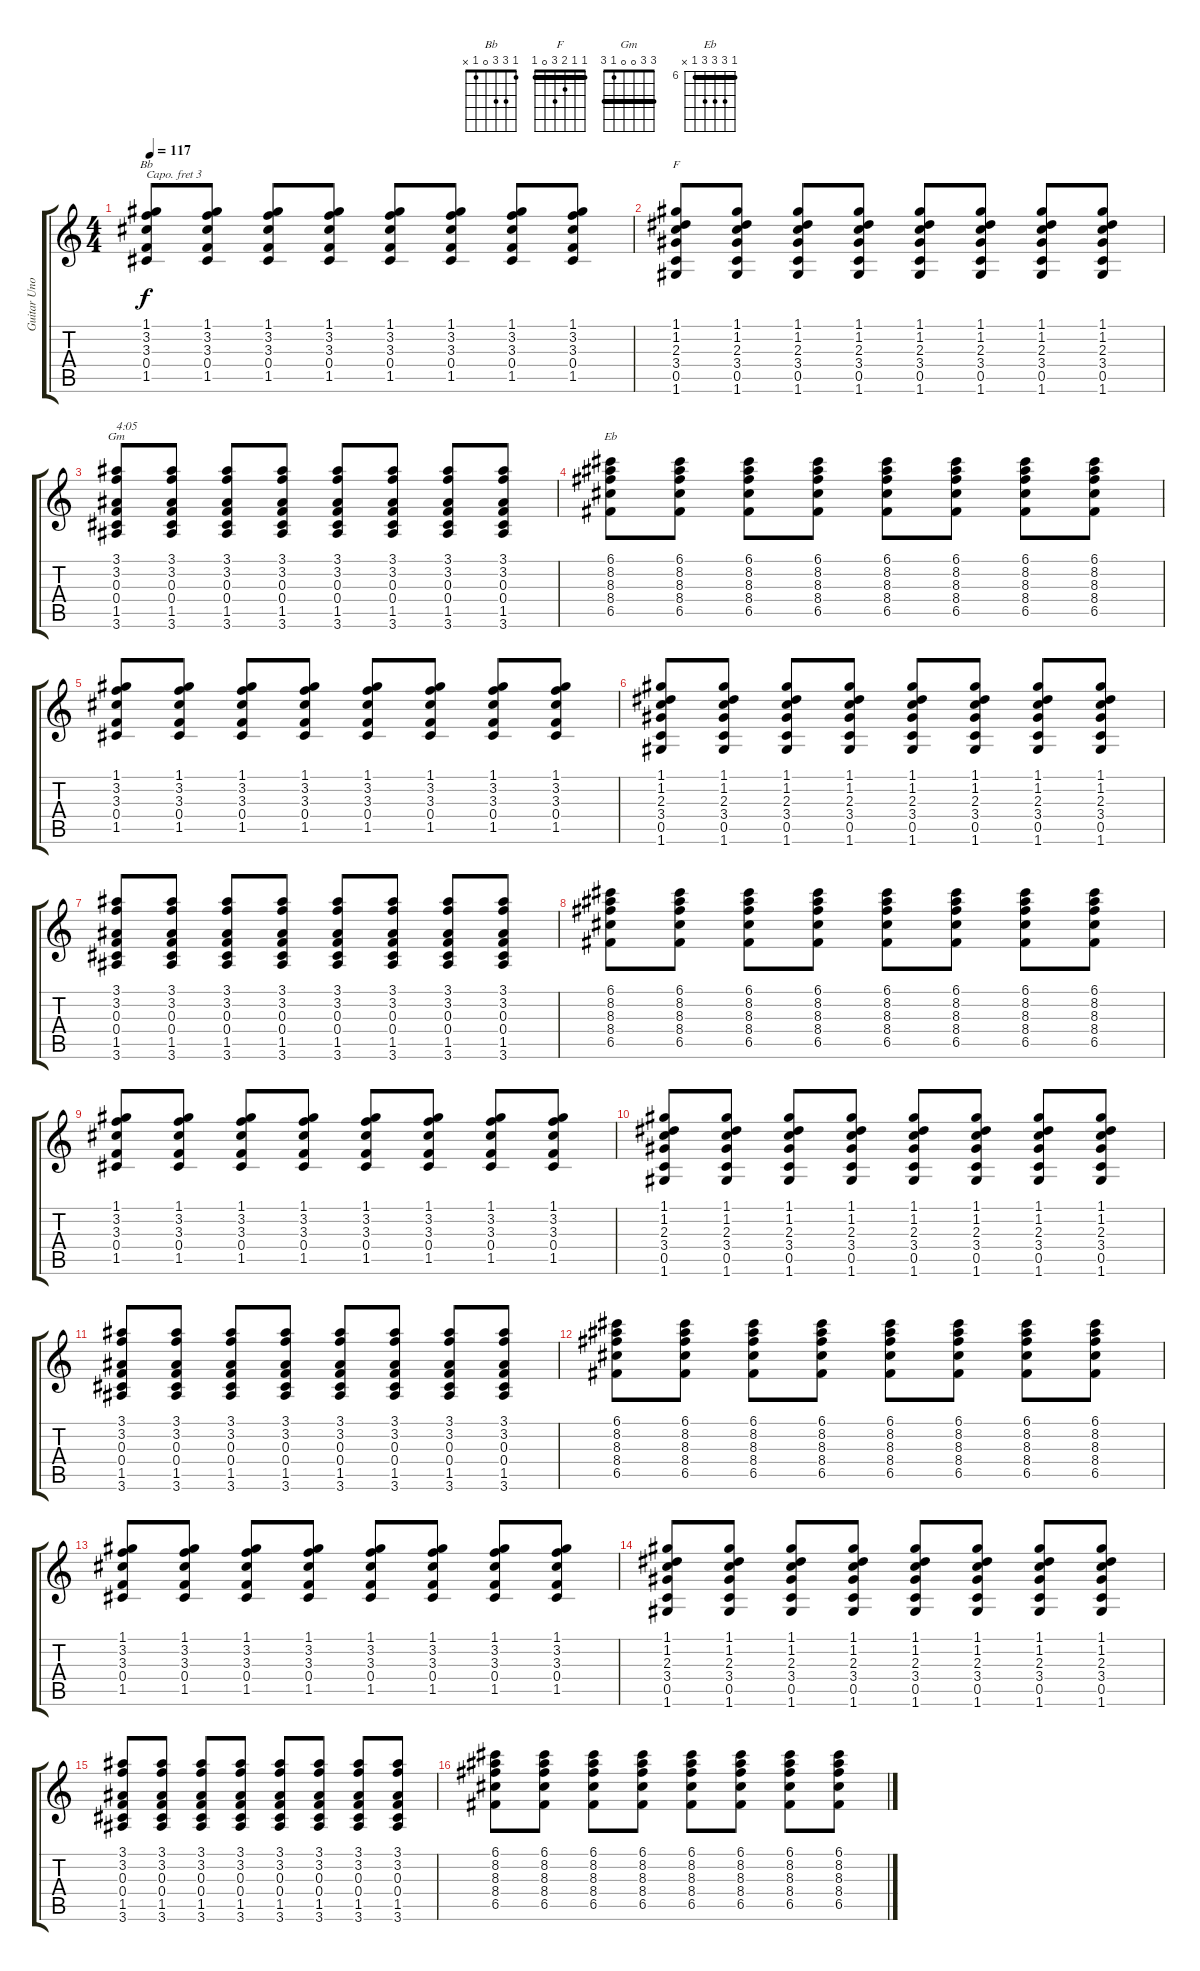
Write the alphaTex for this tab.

\track ("Guitar Uno" "Guitar Uno") {instrument electricguitarclean}
\staff {score tabs}
\capo 3
\tuning (E4 B3 G3 D3 A2 E2) {hide}
\chord ("Bb" 1 3 3 0 1 x)
\chord ("F" 1 1 2 3 0 1) {barre 1}
\chord ("Gm" 3 3 0 0 1 3) {barre 3}
\chord ("Eb" 6 8 8 8 6 x) {firstfret 6 barre 6}
\ts (4 4)
\tempo 117
\clef g2
\ks c
(1.1 3.2 3.3 0.4 1.5).8{ch "Bb" dy f} (1.1 3.2 3.3 0.4 1.5).8 (1.1 3.2 3.3 0.4 1.5).8 (1.1 3.2 3.3 0.4 1.5).8 (1.1 3.2 3.3 0.4 1.5).8 (1.1 3.2 3.3 0.4 1.5).8 (1.1 3.2 3.3 0.4 1.5).8 (1.1 3.2 3.3 0.4 1.5).8 |
(1.1 1.2 2.3 3.4 0.5 1.6).8{ch "F"} (1.1 1.2 2.3 3.4 0.5 1.6).8 (1.1 1.2 2.3 3.4 0.5 1.6).8 (1.1 1.2 2.3 3.4 0.5 1.6).8 (1.1 1.2 2.3 3.4 0.5 1.6).8 (1.1 1.2 2.3 3.4 0.5 1.6).8 (1.1 1.2 2.3 3.4 0.5 1.6).8 (1.1 1.2 2.3 3.4 0.5 1.6).8 |
(3.1 3.2 0.3 0.4 1.5 3.6).8{ch "Gm" txt "4:05"} (3.1 3.2 0.3 0.4 1.5 3.6).8 (3.1 3.2 0.3 0.4 1.5 3.6).8 (3.1 3.2 0.3 0.4 1.5 3.6).8 (3.1 3.2 0.3 0.4 1.5 3.6).8 (3.1 3.2 0.3 0.4 1.5 3.6).8 (3.1 3.2 0.3 0.4 1.5 3.6).8 (3.1 3.2 0.3 0.4 1.5 3.6).8 |
(6.1 8.2 8.3 8.4 6.5).8{ch "Eb"} (6.1 8.2 8.3 8.4 6.5).8 (6.1 8.2 8.3 8.4 6.5).8 (6.1 8.2 8.3 8.4 6.5).8 (6.1 8.2 8.3 8.4 6.5).8 (6.1 8.2 8.3 8.4 6.5).8 (6.1 8.2 8.3 8.4 6.5).8 (6.1 8.2 8.3 8.4 6.5).8 |
(1.1 3.2 3.3 0.4 1.5).8 (1.1 3.2 3.3 0.4 1.5).8 (1.1 3.2 3.3 0.4 1.5).8 (1.1 3.2 3.3 0.4 1.5).8 (1.1 3.2 3.3 0.4 1.5).8 (1.1 3.2 3.3 0.4 1.5).8 (1.1 3.2 3.3 0.4 1.5).8 (1.1 3.2 3.3 0.4 1.5).8 |
(1.1 1.2 2.3 3.4 0.5 1.6).8 (1.1 1.2 2.3 3.4 0.5 1.6).8 (1.1 1.2 2.3 3.4 0.5 1.6).8 (1.1 1.2 2.3 3.4 0.5 1.6).8 (1.1 1.2 2.3 3.4 0.5 1.6).8 (1.1 1.2 2.3 3.4 0.5 1.6).8 (1.1 1.2 2.3 3.4 0.5 1.6).8 (1.1 1.2 2.3 3.4 0.5 1.6).8 |
(3.1 3.2 0.3 0.4 1.5 3.6).8 (3.1 3.2 0.3 0.4 1.5 3.6).8 (3.1 3.2 0.3 0.4 1.5 3.6).8 (3.1 3.2 0.3 0.4 1.5 3.6).8 (3.1 3.2 0.3 0.4 1.5 3.6).8 (3.1 3.2 0.3 0.4 1.5 3.6).8 (3.1 3.2 0.3 0.4 1.5 3.6).8 (3.1 3.2 0.3 0.4 1.5 3.6).8 |
(6.1 8.2 8.3 8.4 6.5).8 (6.1 8.2 8.3 8.4 6.5).8 (6.1 8.2 8.3 8.4 6.5).8 (6.1 8.2 8.3 8.4 6.5).8 (6.1 8.2 8.3 8.4 6.5).8 (6.1 8.2 8.3 8.4 6.5).8 (6.1 8.2 8.3 8.4 6.5).8 (6.1 8.2 8.3 8.4 6.5).8 |
(1.1 3.2 3.3 0.4 1.5).8 (1.1 3.2 3.3 0.4 1.5).8 (1.1 3.2 3.3 0.4 1.5).8 (1.1 3.2 3.3 0.4 1.5).8 (1.1 3.2 3.3 0.4 1.5).8 (1.1 3.2 3.3 0.4 1.5).8 (1.1 3.2 3.3 0.4 1.5).8 (1.1 3.2 3.3 0.4 1.5).8 |
(1.1 1.2 2.3 3.4 0.5 1.6).8 (1.1 1.2 2.3 3.4 0.5 1.6).8 (1.1 1.2 2.3 3.4 0.5 1.6).8 (1.1 1.2 2.3 3.4 0.5 1.6).8 (1.1 1.2 2.3 3.4 0.5 1.6).8 (1.1 1.2 2.3 3.4 0.5 1.6).8 (1.1 1.2 2.3 3.4 0.5 1.6).8 (1.1 1.2 2.3 3.4 0.5 1.6).8 |
(3.1 3.2 0.3 0.4 1.5 3.6).8 (3.1 3.2 0.3 0.4 1.5 3.6).8 (3.1 3.2 0.3 0.4 1.5 3.6).8 (3.1 3.2 0.3 0.4 1.5 3.6).8 (3.1 3.2 0.3 0.4 1.5 3.6).8 (3.1 3.2 0.3 0.4 1.5 3.6).8 (3.1 3.2 0.3 0.4 1.5 3.6).8 (3.1 3.2 0.3 0.4 1.5 3.6).8 |
(6.1 8.2 8.3 8.4 6.5).8 (6.1 8.2 8.3 8.4 6.5).8 (6.1 8.2 8.3 8.4 6.5).8 (6.1 8.2 8.3 8.4 6.5).8 (6.1 8.2 8.3 8.4 6.5).8 (6.1 8.2 8.3 8.4 6.5).8 (6.1 8.2 8.3 8.4 6.5).8 (6.1 8.2 8.3 8.4 6.5).8 |
(1.1 3.2 3.3 0.4 1.5).8 (1.1 3.2 3.3 0.4 1.5).8 (1.1 3.2 3.3 0.4 1.5).8 (1.1 3.2 3.3 0.4 1.5).8 (1.1 3.2 3.3 0.4 1.5).8 (1.1 3.2 3.3 0.4 1.5).8 (1.1 3.2 3.3 0.4 1.5).8 (1.1 3.2 3.3 0.4 1.5).8 |
(1.1 1.2 2.3 3.4 0.5 1.6).8 (1.1 1.2 2.3 3.4 0.5 1.6).8 (1.1 1.2 2.3 3.4 0.5 1.6).8 (1.1 1.2 2.3 3.4 0.5 1.6).8 (1.1 1.2 2.3 3.4 0.5 1.6).8 (1.1 1.2 2.3 3.4 0.5 1.6).8 (1.1 1.2 2.3 3.4 0.5 1.6).8 (1.1 1.2 2.3 3.4 0.5 1.6).8 |
(3.1 3.2 0.3 0.4 1.5 3.6).8 (3.1 3.2 0.3 0.4 1.5 3.6).8 (3.1 3.2 0.3 0.4 1.5 3.6).8 (3.1 3.2 0.3 0.4 1.5 3.6).8 (3.1 3.2 0.3 0.4 1.5 3.6).8 (3.1 3.2 0.3 0.4 1.5 3.6).8 (3.1 3.2 0.3 0.4 1.5 3.6).8 (3.1 3.2 0.3 0.4 1.5 3.6).8 |
(6.1 8.2 8.3 8.4 6.5).8 (6.1 8.2 8.3 8.4 6.5).8 (6.1 8.2 8.3 8.4 6.5).8 (6.1 8.2 8.3 8.4 6.5).8 (6.1 8.2 8.3 8.4 6.5).8 (6.1 8.2 8.3 8.4 6.5).8 (6.1 8.2 8.3 8.4 6.5).8 (6.1 8.2 8.3 8.4 6.5).8
